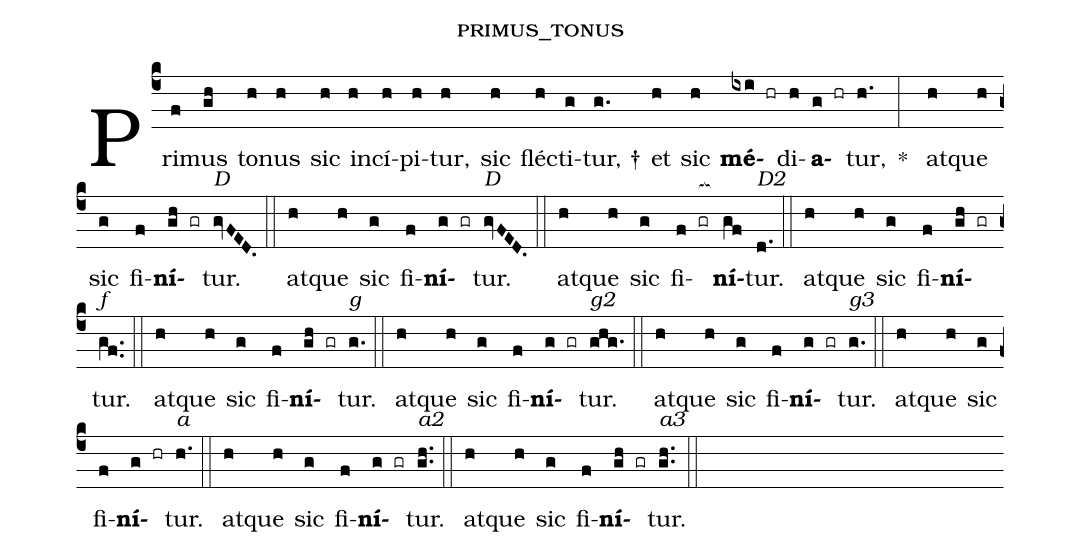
name:primus_tonus;
%%
(c4) Pri(f)mus(gh) to(h)nus(h) sic(h) in(h)cí(h)pi(h)tur,(h) sic(h) flé(h)cti(g)tur, †(g.) et(h) sic(h) <b>mé</b>(ixi hr)di(h)<b>a</b>(g hr)tur,(h.) * (:) at(h)que(h) sic(g) fi(f)<b>ní</b>(gh gr)tur.<alt>D</alt>(gvFED.) (::)
at(h)que(h) sic(g) fi(f)<b>ní</b>(g gr)tur.<alt>D</alt>(gvFED.) (::)
at(h)que(h) sic(g) fi(f gr[ocb:1{])<b>ní</b>(gf[ocb:0}])tur.<alt>D2</alt>(d.) (::)
at(h)que(h) sic(g) fi(f)<b>ní</b>(gh gr)tur.<alt>f</alt>(gf..) (::)
at(h)que(h) sic(g) fi(f)<b>ní</b>(gh gr)tur.<alt>g</alt>(g.) (::)
at(h)que(h) sic(g) fi(f)<b>ní</b>(g gr)tur.<alt>g2</alt>(ghg.) (::)
at(h)que(h) sic(g) fi(f)<b>ní</b>(g gr)tur.<alt>g3</alt>(g.) (::)
at(h)que(h) sic(g) fi(f)<b>ní</b>(g hr)tur.<alt>a</alt>(h.) (::)
at(h)que(h) sic(g) fi(f)<b>ní</b>(g gr)tur.<alt>a2</alt>(gh..) (::)
at(h)que(h) sic(g) fi(f)<b>ní</b>(gh gr)tur.<alt>a3</alt>(gh..) (::)
